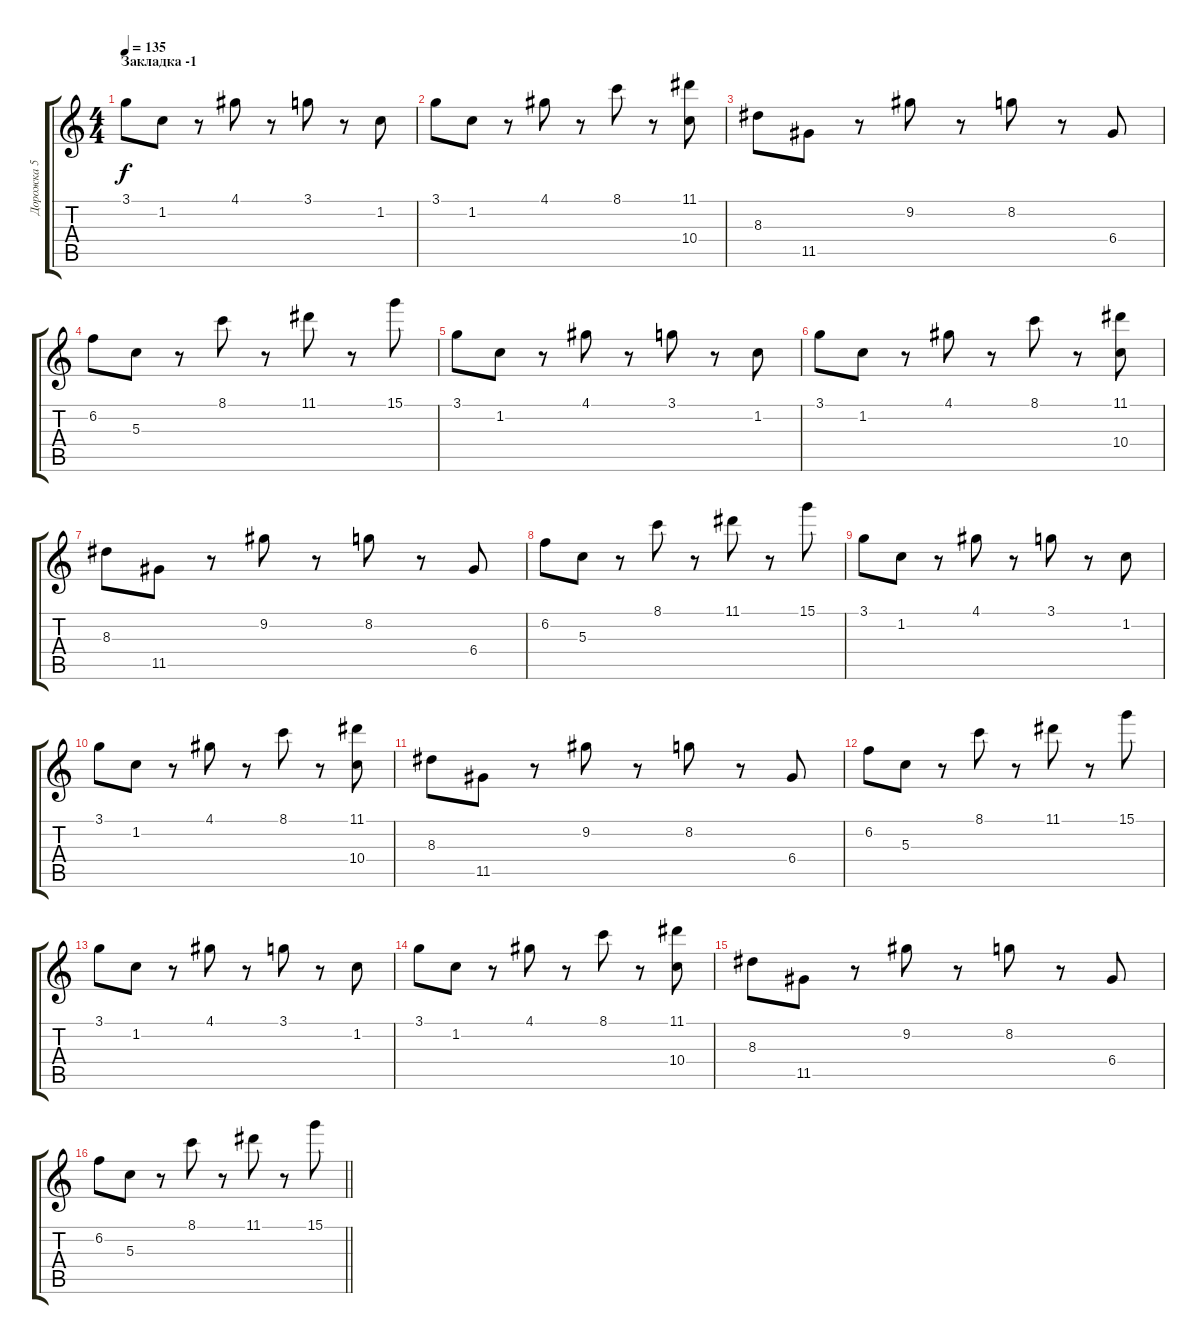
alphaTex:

\track ("Дорожка 5" "Дорожка 5") {instrument distortionguitar}
\staff {score tabs}
\tuning (E4 B3 G3 D3 A2 E2) {hide}
\ts (4 4)
\section ("" "Закладка -1")
\tempo 135
\clef g2
\ks c
3.1.8{dy f instrument distortionguitar} 1.2.8 r.8 4.1.8 r.8 3.1.8 r.8 1.2.8 |
3.1.8 1.2.8 r.8 4.1.8 r.8 8.1.8 r.8 (11.1 10.4).8 |
8.3.8 11.5.8 r.8 9.2.8 r.8 8.2.8 r.8 6.4.8 |
6.2.8 5.3.8 r.8 8.1.8 r.8 11.1.8 r.8 15.1.8 |
3.1.8 1.2.8 r.8 4.1.8 r.8 3.1.8 r.8 1.2.8 |
3.1.8 1.2.8 r.8 4.1.8 r.8 8.1.8 r.8 (11.1 10.4).8 |
8.3.8 11.5.8 r.8 9.2.8 r.8 8.2.8 r.8 6.4.8 |
6.2.8 5.3.8 r.8 8.1.8 r.8 11.1.8 r.8 15.1.8 |
3.1.8 1.2.8 r.8 4.1.8 r.8 3.1.8 r.8 1.2.8 |
3.1.8 1.2.8 r.8 4.1.8 r.8 8.1.8 r.8 (11.1 10.4).8 |
8.3.8 11.5.8 r.8 9.2.8 r.8 8.2.8 r.8 6.4.8 |
6.2.8 5.3.8 r.8 8.1.8 r.8 11.1.8 r.8 15.1.8 |
3.1.8 1.2.8 r.8 4.1.8 r.8 3.1.8 r.8 1.2.8 |
3.1.8 1.2.8 r.8 4.1.8 r.8 8.1.8 r.8 (11.1 10.4).8 |
8.3.8 11.5.8 r.8 9.2.8 r.8 8.2.8 r.8 6.4.8 |
\barLineRight lightlight
6.2.8 5.3.8 r.8 8.1.8 r.8 11.1.8 r.8 15.1.8
